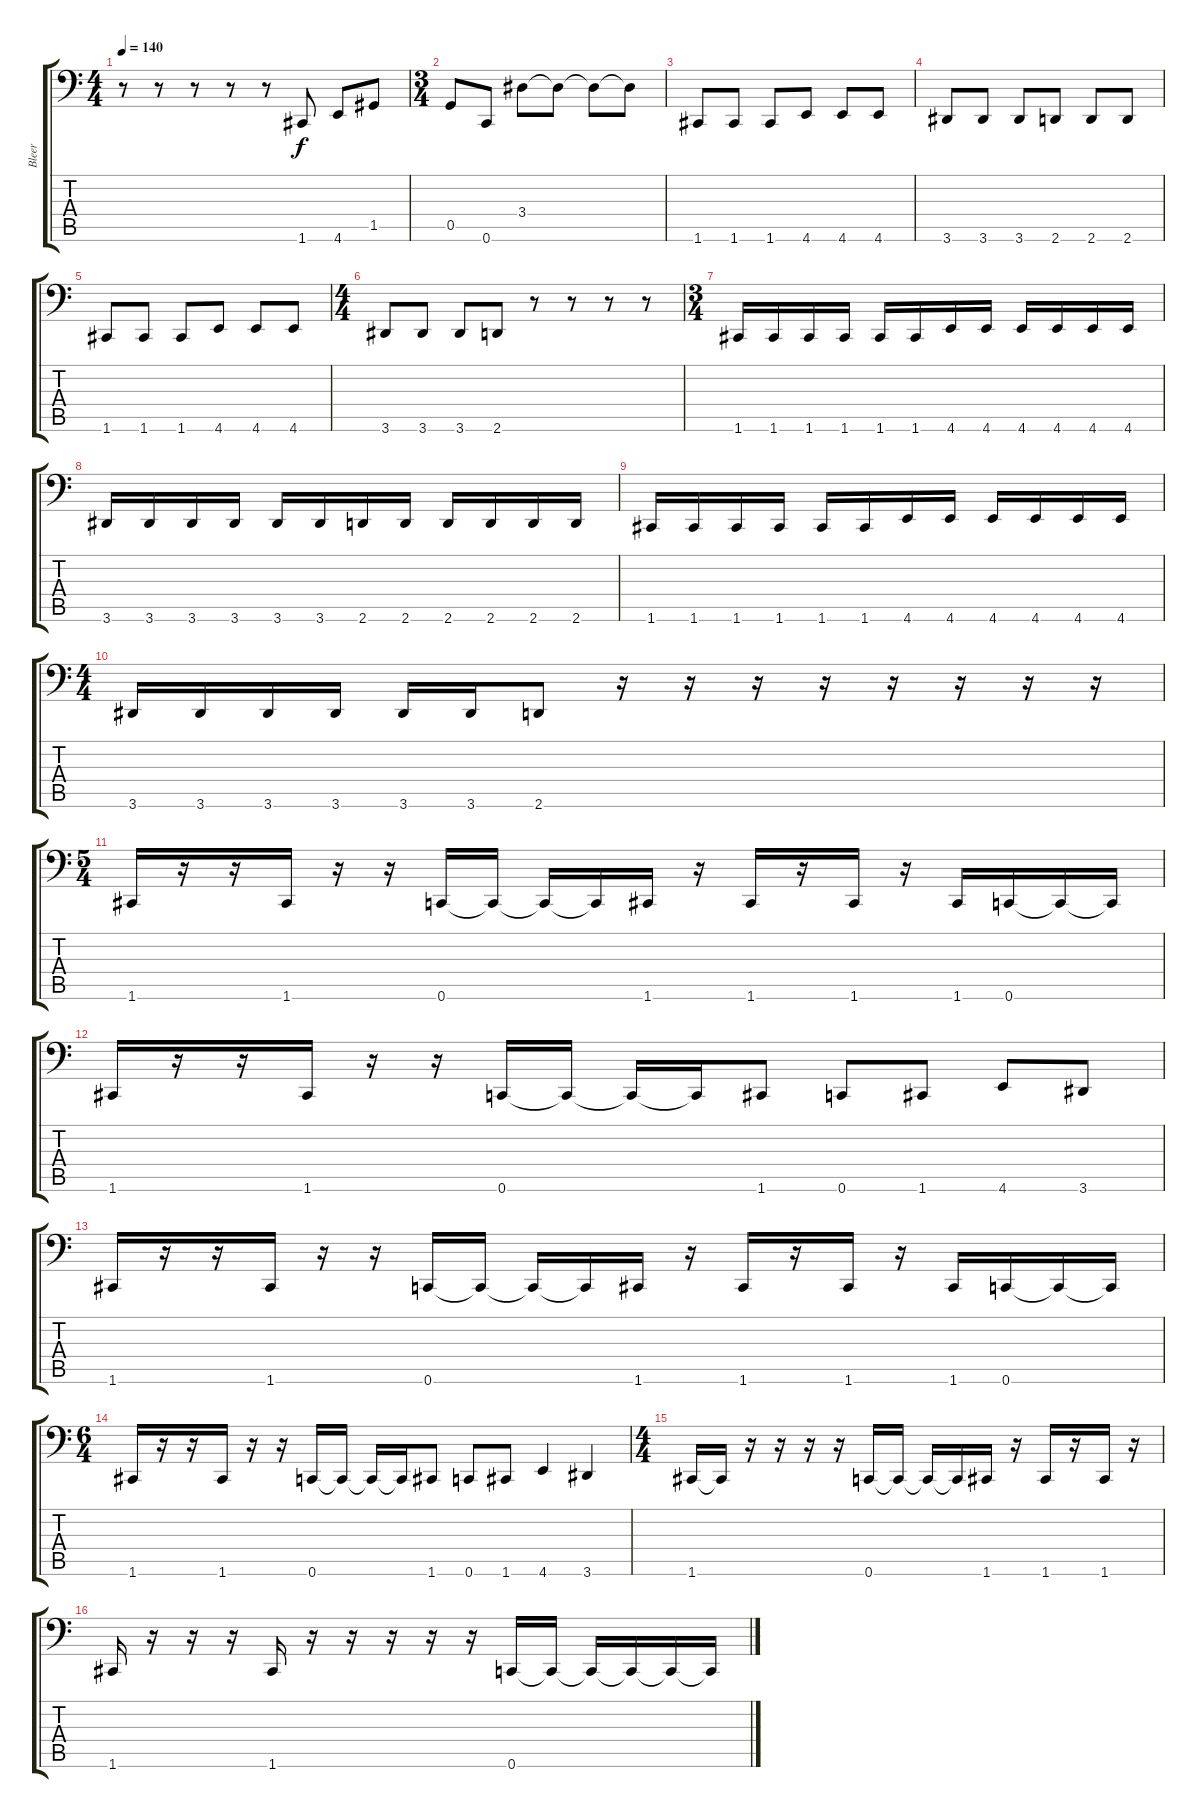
\track ("Bleer" "Bleer") {instrument electricbasspick}
\staff {score tabs}
\tuning (D3 A2 F2 C2 G1 C1) {hide}
\ts (4 4)
\tempo 140
\clef f4
\ks c
r.8{dy f} r.8 r.8 r.8 r.8 1.6.8 4.6.8 1.5.8 |
\ts (3 4)
0.5.8 0.6.8 3.4.8 3.4{t}.8 3.4{t}.8 3.4{t}.8 |
1.6.8 1.6.8 1.6.8 4.6.8 4.6.8 4.6.8 |
3.6.8 3.6.8 3.6.8 2.6.8 2.6.8 2.6.8 |
1.6.8 1.6.8 1.6.8 4.6.8 4.6.8 4.6.8 |
\ts (4 4)
3.6.8 3.6.8 3.6.8 2.6.8 r.8 r.8 r.8 r.8 |
\ts (3 4)
1.6.16 1.6.16 1.6.16 1.6.16 1.6.16 1.6.16 4.6.16 4.6.16 4.6.16 4.6.16 4.6.16 4.6.16 |
3.6.16 3.6.16 3.6.16 3.6.16 3.6.16 3.6.16 2.6.16 2.6.16 2.6.16 2.6.16 2.6.16 2.6.16 |
1.6.16 1.6.16 1.6.16 1.6.16 1.6.16 1.6.16 4.6.16 4.6.16 4.6.16 4.6.16 4.6.16 4.6.16 |
\ts (4 4)
3.6.16 3.6.16 3.6.16 3.6.16 3.6.16 3.6.16 2.6.8 r.16 r.16 r.16 r.16 r.16 r.16 r.16 r.16 |
\ts (5 4)
1.6.16 r.16 r.16 1.6.16 r.16 r.16 0.6.16 0.6{t}.16 0.6{t}.16 0.6{t}.16 1.6.16 r.16 1.6.16 r.16 1.6.16 r.16 1.6.16 0.6.16 0.6{t}.16 0.6{t}.16 |
1.6.16 r.16 r.16 1.6.16 r.16 r.16 0.6.16 0.6{t}.16 0.6{t}.16 0.6{t}.16 1.6.8 0.6.8 1.6.8 4.6.8 3.6.8 |
1.6.16 r.16 r.16 1.6.16 r.16 r.16 0.6.16 0.6{t}.16 0.6{t}.16 0.6{t}.16 1.6.16 r.16 1.6.16 r.16 1.6.16 r.16 1.6.16 0.6.16 0.6{t}.16 0.6{t}.16 |
\ts (6 4)
1.6.16 r.16 r.16 1.6.16 r.16 r.16 0.6.16 0.6{t}.16 0.6{t}.16 0.6{t}.16 1.6.8 0.6.8 1.6.8 4.6.4 3.6.4 |
\ts (4 4)
1.6.16 1.6{t}.16 r.16 r.16 r.16 r.16 0.6.16 0.6{t}.16 0.6{t}.16 0.6{t}.16 1.6.16 r.16 1.6.16 r.16 1.6.16 r.16 |
1.6.16 r.16 r.16 r.16 1.6.16 r.16 r.16 r.16 r.16 r.16 0.6.16 0.6{t}.16 0.6{t}.16 0.6{t}.16 0.6{t}.16 0.6{t}.16
